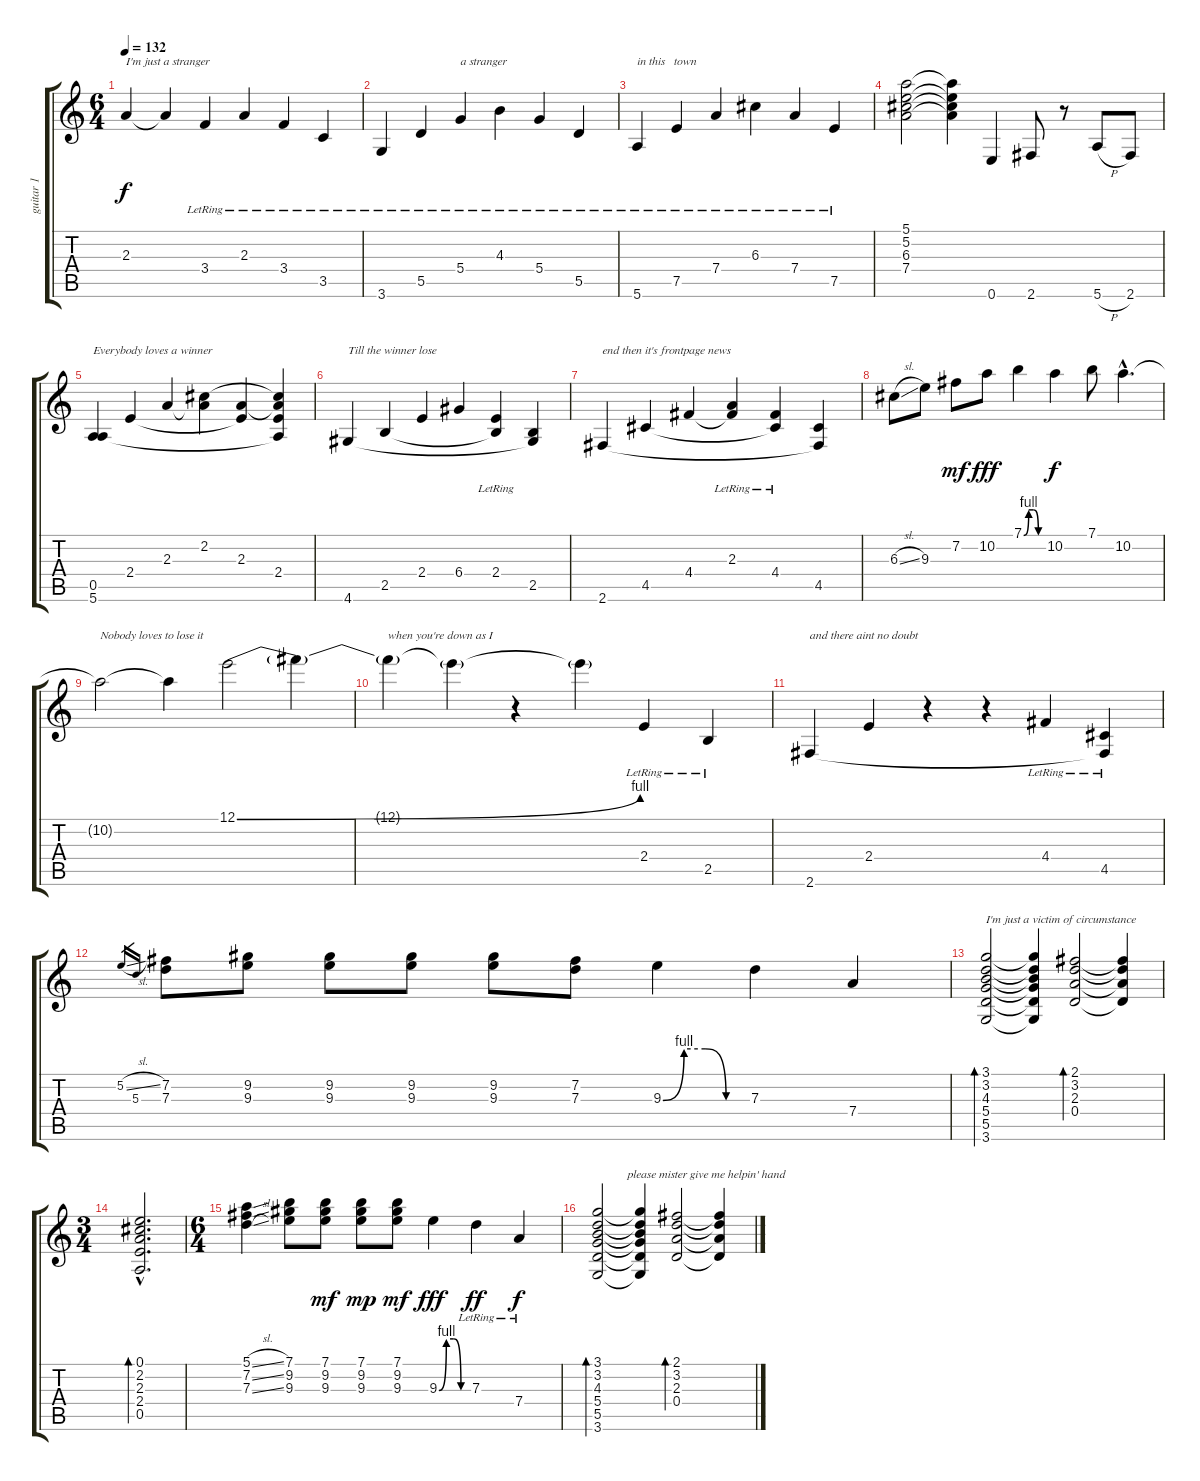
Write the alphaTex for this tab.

\track ("guitar 1" "guitar 1") {instrument electricguitarjazz}
\staff {score tabs}
\tuning (E4 B3 G3 D3 A2 E2) {hide}
\ts (6 4)
\tempo 132
\clef g2
\ks c
2.3{t}.4{txt "I'm just a stranger" dy f} 2.3{t}.4 3.4{lr}.4 2.3{lr}.4 3.4{lr}.4 3.5{lr}.4 |
3.6{lr}.4 5.5{lr}.4 5.4{lr}.4{txt "a stranger"} 4.3{lr}.4 5.4{lr}.4 5.5{lr}.4 |
5.6{lr}.4{txt "in this   town"} 7.5{lr}.4 7.4{lr}.4 6.3{lr}.4 7.4{lr}.4 7.5{lr}.4 |
(5.1 5.2 6.3 7.4).2 (5.1{t} 5.2{t} 6.3{t} 7.4{t}).4 0.6.4 2.6.8 r.8 5.6{h}.8 2.6.8 |
(0.5 5.6).4{txt "Everybody loves a winner"} 2.4.4 2.3.4 (2.2 2.3{t}).4 (2.3 2.4{t}).4 (2.2{t} 2.3{t} 2.4 0.5{t}).4 |
4.6.4{txt "Till the winner lose"} 2.5.4 2.4.4 6.4.4 (2.4{lr} 2.5{t}).4 (2.5 4.6{t}).4 |
2.6.4{txt "end then it's frontpage news"} 4.5.4 4.4.4 (2.3{lr} 4.4{t}).4 (4.4{lr} 4.5{t}).4 (4.5 2.6{t}).4 |
6.3{sl}.8 9.3.8 7.2.8{dy mf} 10.2.8{dy fff} 7.1{be (custom 0 0 15 4 30 4 45 0 60 0)}.4 10.2.4{dy f} 7.1.8 10.2{hac}.4{d} |
10.2{t}.2{txt "Nobody loves to lose it"} 10.2{t}.4 12.1{be (bend 0 0 60 4)}.2 12.1{t}.4 |
12.1{t}.4{txt "when you're down as I"} 12.1{t}.4 r.4 12.1{t}.4 2.4{lr}.4 2.5{lr}.4 |
2.6.4{txt "and there aint no doubt"} 2.4.4 r.4 r.4 4.4{lr}.4 (4.5{lr} 2.6{t}).4 |
5.2{sl}.16{gr} 5.3.16{gr} (7.2 7.3).8 (9.2 9.3).8 (9.2 9.3).8 (9.2 9.3).8 (9.2 9.3).8 (7.2 7.3).8 9.3{be (custom 0 0 15 4 30 4 45 0 60 0)}.4 7.3.4 7.4.4 |
(3.1 3.2 4.3 5.4 5.5 3.6).2{bd 60 txt "I'm just a victim of circumstance"} (3.1{t} 3.2{t} 4.3{t} 5.4{t} 5.5{t} 3.6{t}).4 (2.1 3.2 2.3 0.4).2{bd 60} (2.1{t} 3.2{t} 2.3{t} 0.4{t}).4 |
\ts (3 4)
(0.1{hac} 2.2{hac} 2.3{hac} 2.4{hac} 0.5{hac}).2{d bd 60} |
\ts (6 4)
(5.1{sl} 7.2{sl} 7.3{sl}).4 (7.1 9.2 9.3).8 (7.1 9.2 9.3).8{dy mf} (7.1 9.2 9.3).8{dy mp} (7.1 9.2 9.3).8{dy mf} 9.3{be (custom 0 0 15 4 30 4 45 0 60 0)}.4{dy fff} 7.3{lr}.4{dy ff} 7.4{lr}.4{dy f} |
(3.1 3.2 4.3 5.4 5.5 3.6).2{bd 60 txt "          please mister give me helpin' hand"} (3.1{t} 3.2{t} 4.3{t} 5.4{t} 5.5{t} 3.6{t}).4 (2.1 3.2 2.3 0.4).2{bd 60} (2.1{t} 3.2{t} 2.3{t} 0.4{t}).4
